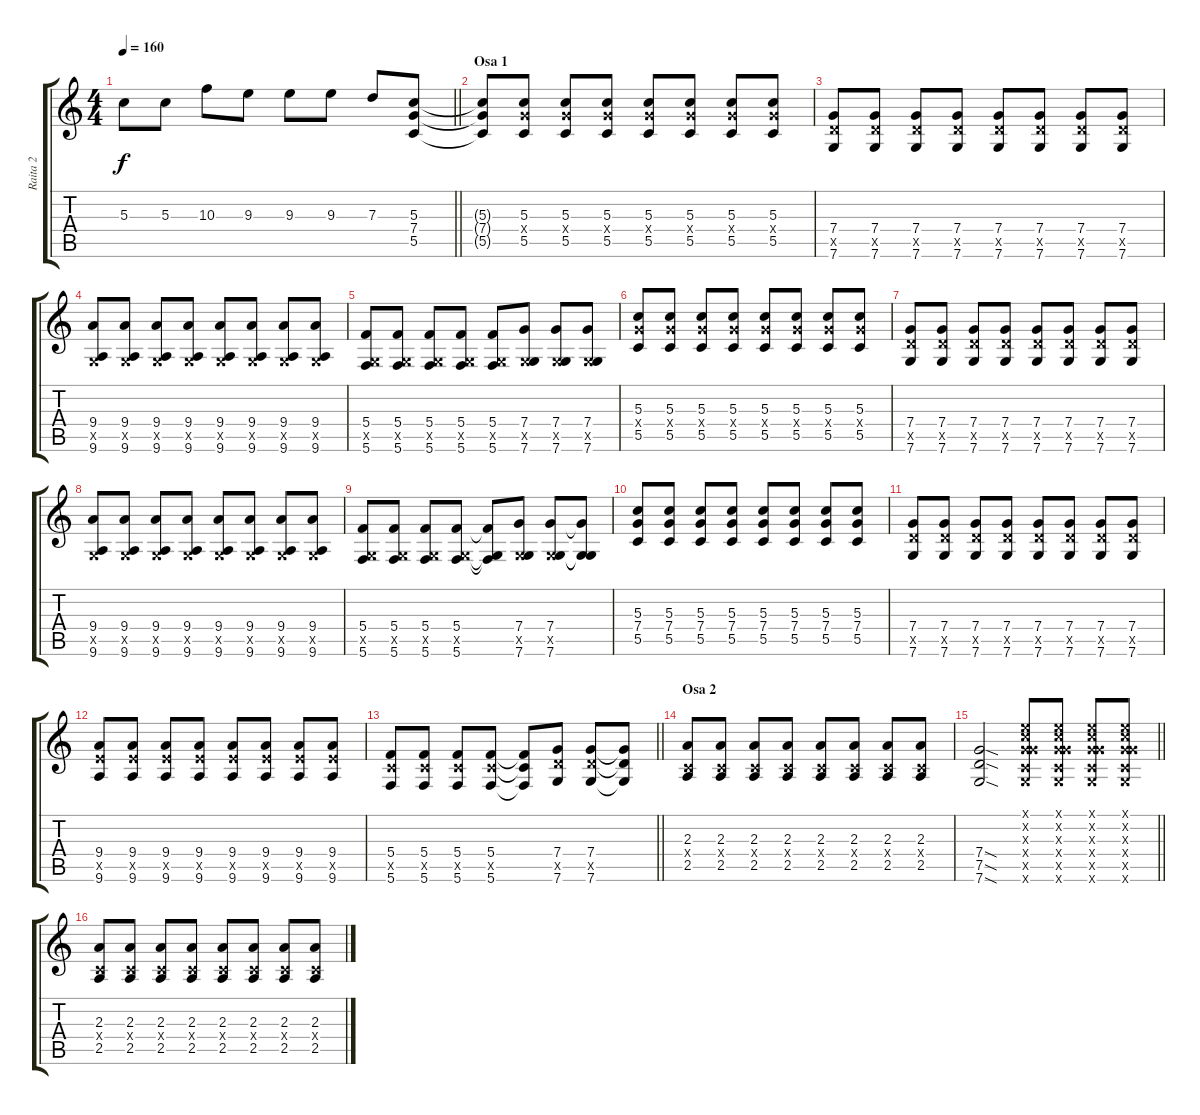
\track ("Raita 2" "Raita 2") {instrument overdrivenguitar}
\staff {score tabs}
\tuning (E4 C4 G3 C3 G2 C2) {hide}
\ts (4 4)
\tempo 160
\clef g2
\barLineRight lightlight
\ks c
5.3.8{dy f} 5.3.8 10.3.8 9.3.8 9.3.8 9.3.8 7.3.8 (5.3 7.4 5.5).8 |
\section ("" "Osa 1")
(5.3{t} 7.4{t} 5.5{t}).8 (5.3 7.4{x} 5.5).8 (5.3 7.4{x} 5.5).8 (5.3 7.4{x} 5.5).8 (5.3 7.4{x} 5.5).8 (5.3 7.4{x} 5.5).8 (5.3 7.4{x} 5.5).8 (5.3 7.4{x} 5.5).8 |
(7.4 7.5{x} 7.6).8 (7.4 7.5{x} 7.6).8 (7.4 7.5{x} 7.6).8 (7.4 7.5{x} 7.6).8 (7.4 7.5{x} 7.6).8 (7.4 7.5{x} 7.6).8 (7.4 7.5{x} 7.6).8 (7.4 7.5{x} 7.6).8 |
(9.4 0.5{x} 9.6).8 (9.4 0.5{x} 9.6).8 (9.4 0.5{x} 9.6).8 (9.4 0.5{x} 9.6).8 (9.4 0.5{x} 9.6).8 (9.4 0.5{x} 9.6).8 (9.4 0.5{x} 9.6).8 (9.4 0.5{x} 9.6).8 |
(5.4 0.5{x} 5.6).8 (5.4 0.5{x} 5.6).8 (5.4 0.5{x} 5.6).8 (5.4 0.5{x} 5.6).8 (5.4 0.5{x} 5.6).8 (7.4 0.5{x} 7.6).8 (7.4 0.5{x} 7.6).8 (7.4 0.5{x} 7.6).8 |
(5.3 7.4{x} 5.5).8 (5.3 7.4{x} 5.5).8 (5.3 7.4{x} 5.5).8 (5.3 7.4{x} 5.5).8 (5.3 7.4{x} 5.5).8 (5.3 7.4{x} 5.5).8 (5.3 7.4{x} 5.5).8 (5.3 7.4{x} 5.5).8 |
(7.4 7.5{x} 7.6).8 (7.4 7.5{x} 7.6).8 (7.4 7.5{x} 7.6).8 (7.4 7.5{x} 7.6).8 (7.4 7.5{x} 7.6).8 (7.4 7.5{x} 7.6).8 (7.4 7.5{x} 7.6).8 (7.4 7.5{x} 7.6).8 |
(9.4 0.5{x} 9.6).8 (9.4 0.5{x} 9.6).8 (9.4 0.5{x} 9.6).8 (9.4 0.5{x} 9.6).8 (9.4 0.5{x} 9.6).8 (9.4 0.5{x} 9.6).8 (9.4 0.5{x} 9.6).8 (9.4 0.5{x} 9.6).8 |
(5.4 0.5{x} 5.6).8 (5.4 0.5{x} 5.6).8 (5.4 0.5{x} 5.6).8 (5.4 0.5{x} 5.6).8 (5.4{t} 0.5{t} 5.6{t}).8 (7.4 0.5{x} 7.6).8 (7.4 0.5{x} 7.6).8 (7.4{t} 0.5{t} 7.6{t}).8 |
(5.3 7.4 5.5).8 (5.3 7.4 5.5).8 (5.3 7.4 5.5).8 (5.3 7.4 5.5).8 (5.3 7.4 5.5).8 (5.3 7.4 5.5).8 (5.3 7.4 5.5).8 (5.3 7.4 5.5).8 |
(7.4 7.5{x} 7.6).8 (7.4 7.5{x} 7.6).8 (7.4 7.5{x} 7.6).8 (7.4 7.5{x} 7.6).8 (7.4 7.5{x} 7.6).8 (7.4 7.5{x} 7.6).8 (7.4 7.5{x} 7.6).8 (7.4 7.5{x} 7.6).8 |
(9.4 9.5{x} 9.6).8 (9.4 9.5{x} 9.6).8 (9.4 9.5{x} 9.6).8 (9.4 9.5{x} 9.6).8 (9.4 9.5{x} 9.6).8 (9.4 9.5{x} 9.6).8 (9.4 9.5{x} 9.6).8 (9.4 9.5{x} 9.6).8 |
\barLineRight lightlight
(5.4 5.5{x} 5.6).8 (5.4 5.5{x} 5.6).8 (5.4 5.5{x} 5.6).8 (5.4 5.5{x} 5.6).8 (5.4{t} 5.5{t} 5.6{t}).8 (7.4 7.5{x} 7.6).8 (7.4 7.5{x} 7.6).8 (7.4{t} 7.5{t} 7.6{t}).8 |
\section ("" "Osa 2")
(2.3 0.4{x} 2.5).8 (2.3 0.4{x} 2.5).8 (2.3 0.4{x} 2.5).8 (2.3 0.4{x} 2.5).8 (2.3 0.4{x} 2.5).8 (2.3 0.4{x} 2.5).8 (2.3 0.4{x} 2.5).8 (2.3 0.4{x} 2.5).8 |
\barLineRight lightlight
(7.4{sod} 7.5{sod} 7.6{sod}).2 (0.1{x} 0.2{x} 0.3{x} 7.4{x} 5.5{x} 7.6{x}).8 (0.1{x} 0.2{x} 0.3{x} 7.4{x} 5.5{x} 7.6{x}).8 (0.1{x} 0.2{x} 0.3{x} 7.4{x} 5.5{x} 7.6{x}).8 (0.1{x} 0.2{x} 0.3{x} 7.4{x} 5.5{x} 7.6{x}).8 |
(2.3 0.4{x} 2.5).8 (2.3 0.4{x} 2.5).8 (2.3 0.4{x} 2.5).8 (2.3 0.4{x} 2.5).8 (2.3 0.4{x} 2.5).8 (2.3 0.4{x} 2.5).8 (2.3 0.4{x} 2.5).8 (2.3 0.4{x} 2.5).8
